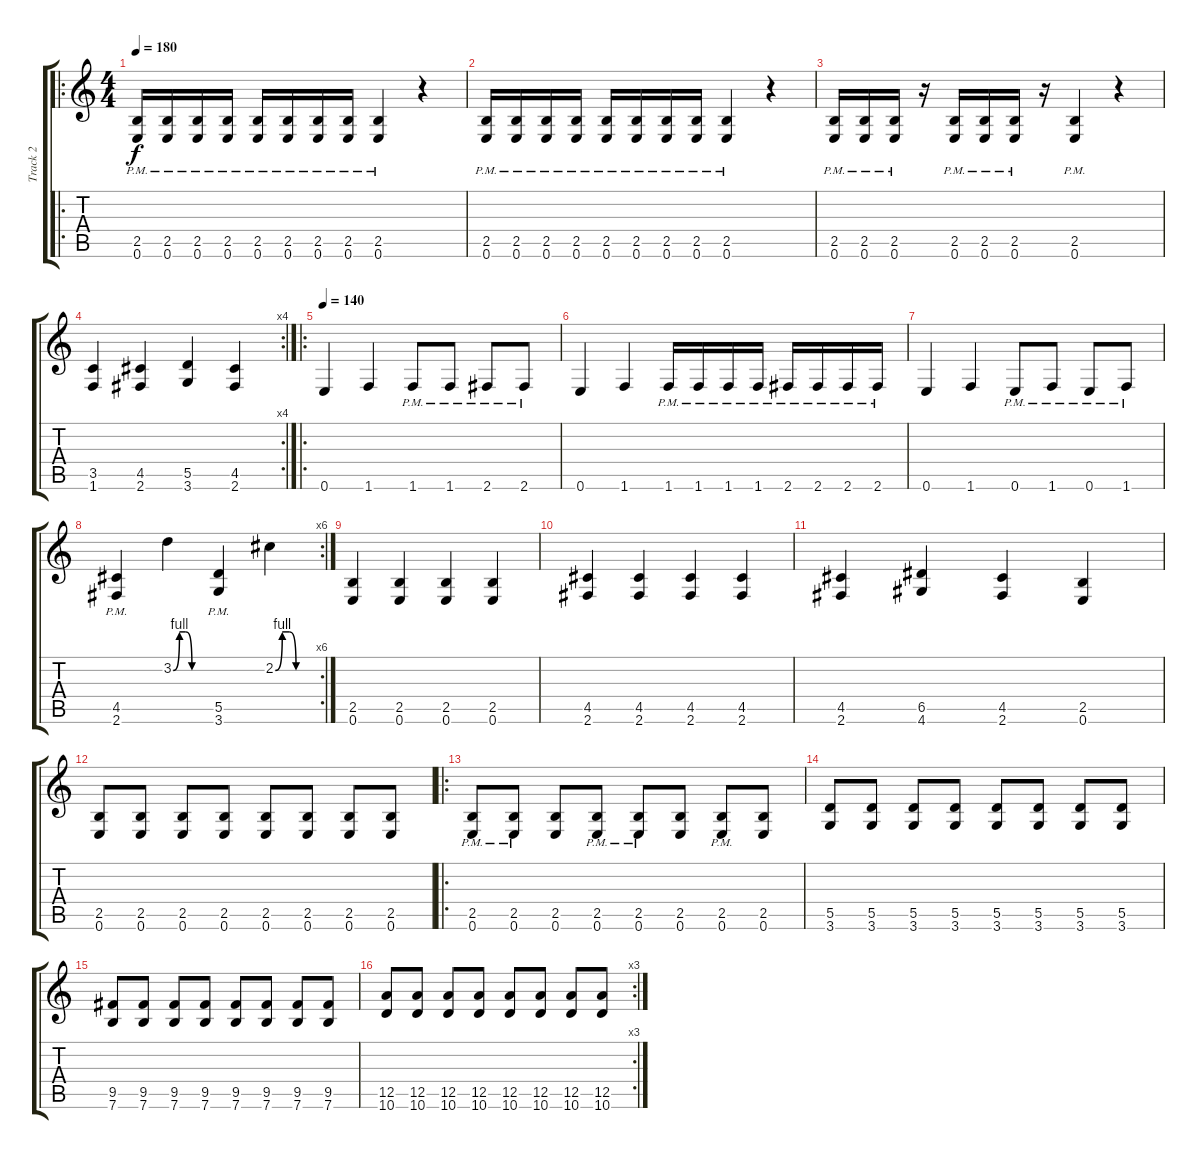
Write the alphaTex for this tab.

\track ("Track 2" "Track 2") {solo instrument distortionguitar}
\staff {score tabs}
\tuning (E4 B3 G3 D3 A2 E2) {hide}
\ro
\ts (4 4)
\tempo 180
\clef g2
\ks c
(2.5{pm} 0.6{pm}).16{dy f} (2.5{pm} 0.6{pm}).16 (2.5{pm} 0.6{pm}).16 (2.5{pm} 0.6{pm}).16 (2.5{pm} 0.6{pm}).16 (2.5{pm} 0.6{pm}).16 (2.5{pm} 0.6{pm}).16 (2.5{pm} 0.6{pm}).16 (2.5{pm} 0.6{pm}).4 r.4 |
(2.5{pm} 0.6{pm}).16 (2.5{pm} 0.6{pm}).16 (2.5{pm} 0.6{pm}).16 (2.5{pm} 0.6{pm}).16 (2.5{pm} 0.6{pm}).16 (2.5{pm} 0.6{pm}).16 (2.5{pm} 0.6{pm}).16 (2.5{pm} 0.6{pm}).16 (2.5{pm} 0.6{pm}).4 r.4 |
(2.5{pm} 0.6{pm}).16 (2.5{pm} 0.6{pm}).16 (2.5{pm} 0.6{pm}).16 r.16 (2.5{pm} 0.6{pm}).16 (2.5{pm} 0.6{pm}).16 (2.5{pm} 0.6{pm}).16 r.16 (2.5{pm} 0.6{pm}).4 r.4 |
\rc 4
(3.5 1.6).4 (4.5 2.6).4 (5.5 3.6).4 (4.5 2.6).4 |
\ro
\tempo 140
0.6.4 1.6.4 1.6{pm}.8 1.6{pm}.8 2.6{pm}.8 2.6{pm}.8 |
0.6.4 1.6.4 1.6{pm}.16 1.6{pm}.16 1.6{pm}.16 1.6{pm}.16 2.6{pm}.16 2.6{pm}.16 2.6{pm}.16 2.6{pm}.16 |
0.6.4 1.6.4 0.6{pm}.8 1.6{pm}.8 0.6{pm}.8 1.6{pm}.8 |
\rc 6
(4.5{pm} 2.6{pm}).4 3.2{be (custom 0 0 10 4 20 4 30 0 60 0)}.4 (5.5{pm} 3.6{pm}).4 2.2{be (custom 0 0 10 4 20 4 30 0 60 0)}.4 |
(2.5 0.6).4 (2.5 0.6).4 (2.5 0.6).4 (2.5 0.6).4 |
(4.5 2.6).4 (4.5 2.6).4 (4.5 2.6).4 (4.5 2.6).4 |
(4.5 2.6).4 (6.5 4.6).4 (4.5 2.6).4 (2.5 0.6).4 |
(2.5 0.6).8 (2.5 0.6).8 (2.5 0.6).8 (2.5 0.6).8 (2.5 0.6).8 (2.5 0.6).8 (2.5 0.6).8 (2.5 0.6).8 |
\ro
(2.5{pm} 0.6{pm}).8 (2.5{pm} 0.6{pm}).8 (2.5 0.6).8 (2.5{pm} 0.6{pm}).8 (2.5{pm} 0.6{pm}).8 (2.5 0.6).8 (2.5{pm} 0.6{pm}).8 (2.5 0.6).8 |
(5.5 3.6).8 (5.5 3.6).8 (5.5 3.6).8 (5.5 3.6).8 (5.5 3.6).8 (5.5 3.6).8 (5.5 3.6).8 (5.5 3.6).8 |
(9.5 7.6).8 (9.5 7.6).8 (9.5 7.6).8 (9.5 7.6).8 (9.5 7.6).8 (9.5 7.6).8 (9.5 7.6).8 (9.5 7.6).8 |
\rc 3
(12.5 10.6).8 (12.5 10.6).8 (12.5 10.6).8 (12.5 10.6).8 (12.5 10.6).8 (12.5 10.6).8 (12.5 10.6).8 (12.5 10.6).8
